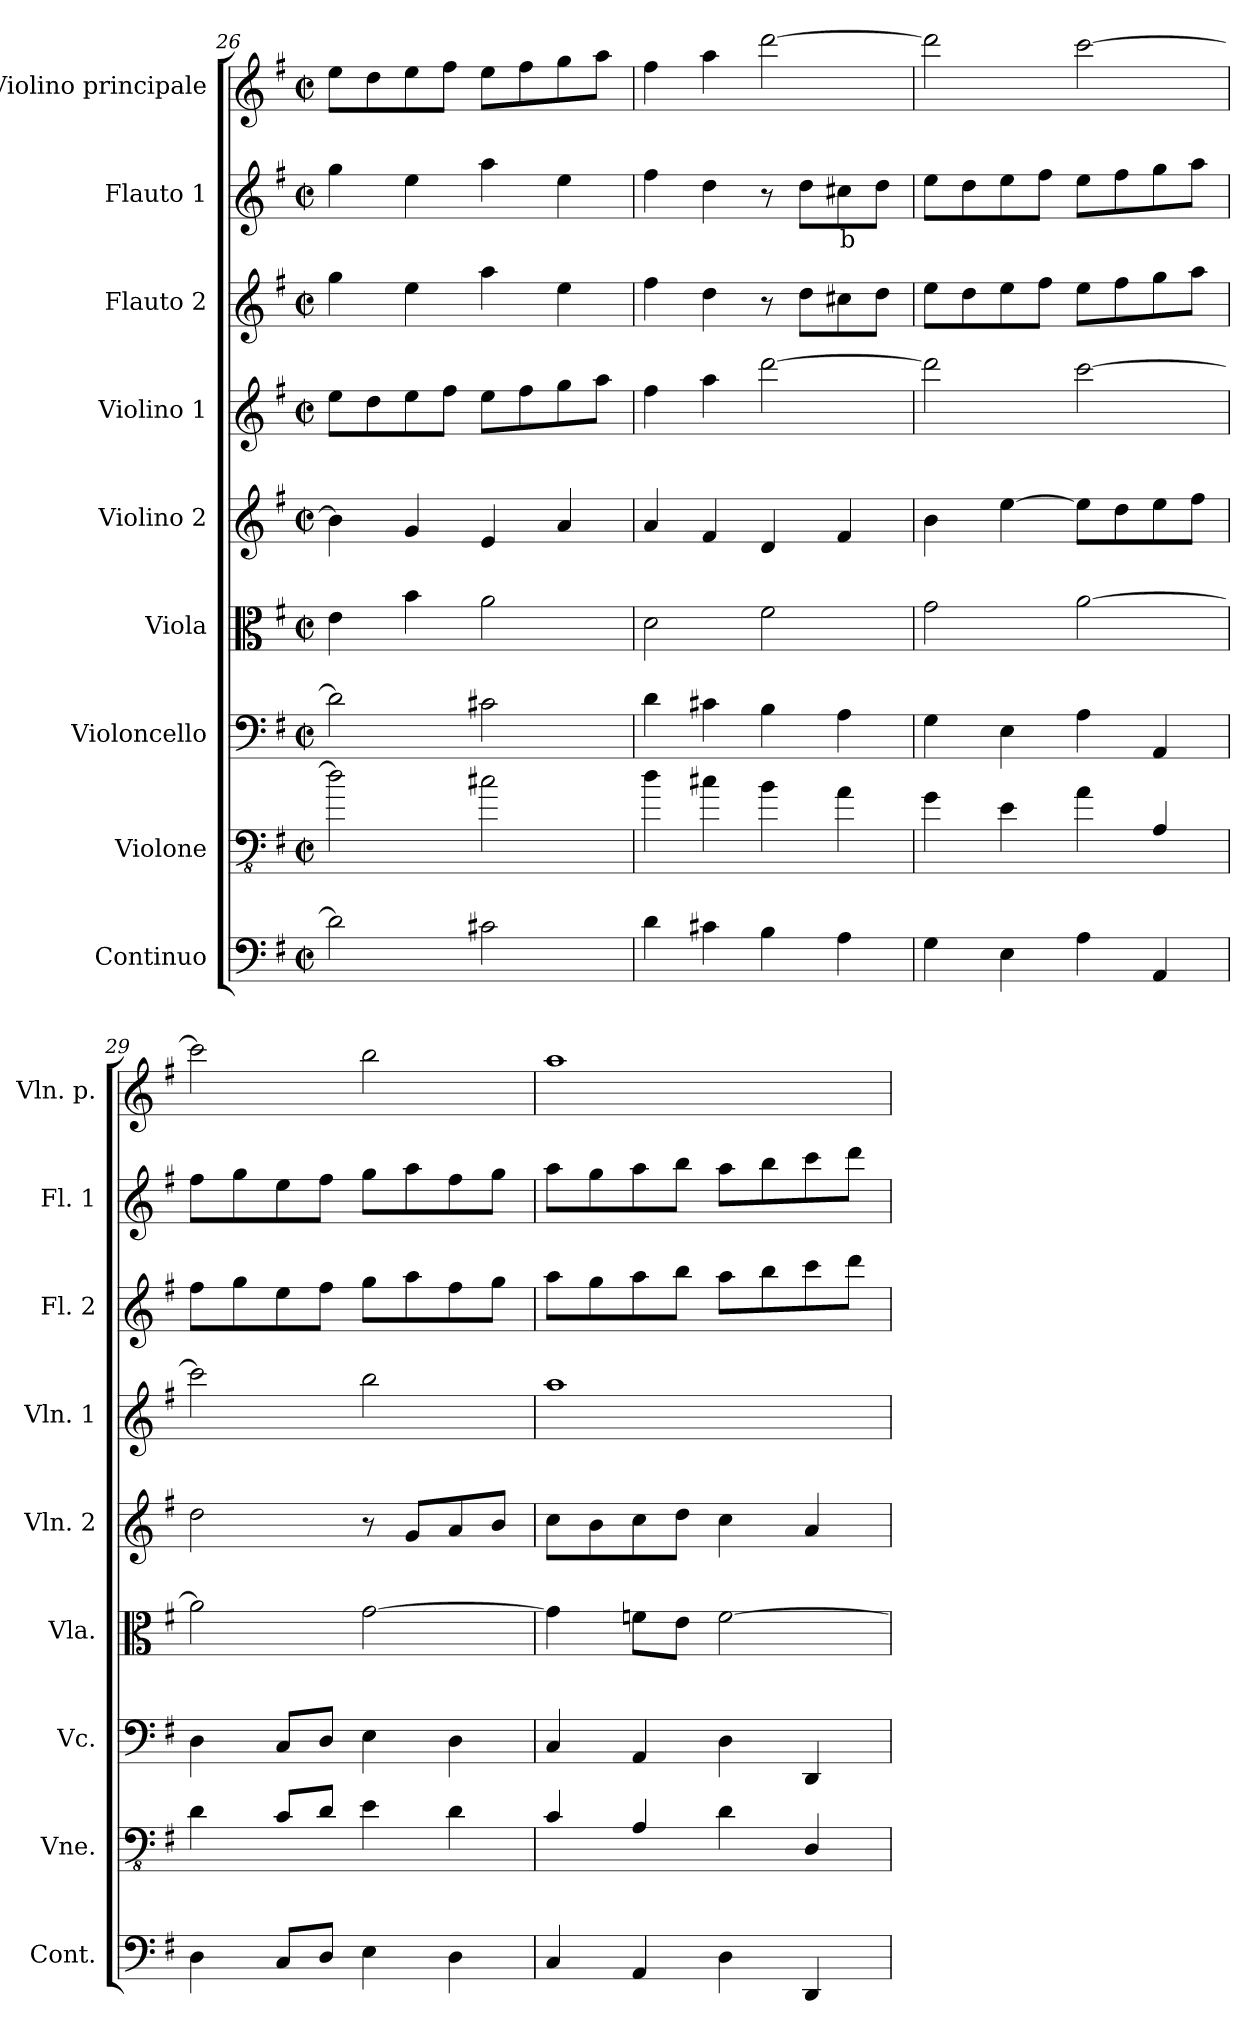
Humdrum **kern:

**kern	**kern	**kern	**kern	**kern	**kern	**kern	**kern	**text	**kern
*part9	*part8	*part7	*part6	*part5	*part4	*part3	*part2	*part2	*part1
*staff9	*staff8	*staff7	*staff6	*staff5	*staff4	*staff3	*staff2	*staff2	*staff1
*I"Continuo	*I"Violone	*I"Violoncello	*I"Viola	*I"Violino 2	*I"Violino 1	*I"Flauto 2	*I"Flauto 1	*	*I"Violino principale
*I'Cont.	*I'Vne.	*I'Vc.	*I'Vla.	*I'Vln. 2	*I'Vln. 1	*I'Fl. 2	*I'Fl. 1	*	*I'Vln. p.
*clefF4	*clefFv4	*clefF4	*clefC3	*clefG2	*clefG2	*clefG2	*clefG2	*	*clefG2
*	*ITrd7c12	*	*	*	*	*	*	*	*
*k[f#]	*k[f#]	*k[f#]	*k[f#]	*k[f#]	*k[f#]	*k[f#]	*k[f#]	*	*k[f#]
*M2/2	*M2/2	*M2/2	*M2/2	*M2/2	*M2/2	*M2/2	*M2/2	*	*M2/2
*met(c|)	*met(c|)	*met(c|)	*met(c|)	*met(c|)	*met(c|)	*met(c|)	*met(c|)	*	*met(c|)
=26	=26	=26	=26	=26	=26	=26	=26	=26	=26
2d\]	2D\]	2d\]	4e\	4b\]	8ee\L	4gg\	4gg\	.	8ee\L
.	.	.	.	.	8dd\	.	.	.	8dd\
.	.	.	4b\	4g/	8ee\	4ee\	4ee\	.	8ee\
.	.	.	.	.	8ff#\J	.	.	.	8ff#\J
2c#X\	2C#X\	2c#X\	2a\	4e/	8ee\L	4aa\	4aa\	.	8ee\L
.	.	.	.	.	8ff#\	.	.	.	8ff#\
.	.	.	.	4a/	8gg\	4ee\	4ee\	.	8gg\
.	.	.	.	.	8aa\J	.	.	.	8aa\J
=27	=27	=27	=27	=27	=27	=27	=27	=27	=27
4d\	4D\	4d\	2d\	4a/	4ff#\	4ff#\	4ff#\	.	4ff#\
4c#X\	4C#X\	4c#X\	.	4f#/	4aa\	4dd\	4dd\	.	4aa\
4B\	4BB\	4B\	2f#\	4d/	[2ddd\	8r	8r	.	[2ddd\
.	.	.	.	.	.	8dd\L	8dd\L	.	.
!	!	!	!	!	!	!	!	!LO:LY:color=#FF0000	!
4A\	4AA\	4A\	.	4f#/	.	8cc#X\	8cc#X\	b	.
.	.	.	.	.	.	8dd\J	8dd\J	.	.
=28	=28	=28	=28	=28	=28	=28	=28	=28	=28
4G\	4GG\	4G\	2g\	4b\	2ddd\]	8ee\L	8ee\L	.	2ddd\]
.	.	.	.	.	.	8dd\	8dd\	.	.
4E\	4EE\	4E\	.	[4ee\	.	8ee\	8ee\	.	.
.	.	.	.	.	.	8ff#\J	8ff#\J	.	.
4A\	4AA\	4A\	[2a\	8ee\L]	[2ccc\	8ee\L	8ee\L	.	[2ccc\
.	.	.	.	8dd\	.	8ff#\	8ff#\	.	.
4AA/	4AAA/	4AA/	.	8ee\	.	8gg\	8gg\	.	.
.	.	.	.	8ff#\J	.	8aa\J	8aa\J	.	.
=29	=29	=29	=29	=29	=29	=29	=29	=29	=29
4D\	4DD\	4D\	2a\]	2dd\	2ccc\]	8ff#\L	8ff#\L	.	2ccc\]
.	.	.	.	.	.	8gg\	8gg\	.	.
8C/L	8CC/L	8C/L	.	.	.	8ee\	8ee\	.	.
8D/J	8DD/J	8D/J	.	.	.	8ff#\J	8ff#\J	.	.
4E\	4EE\	4E\	[2g\	8r	2bb\	8gg\L	8gg\L	.	2bb\
.	.	.	.	8g/L	.	8aa\	8aa\	.	.
4D\	4DD\	4D\	.	8a/	.	8ff#\	8ff#\	.	.
.	.	.	.	8b/J	.	8gg\J	8gg\J	.	.
=30	=30	=30	=30	=30	=30	=30	=30	=30	=30
4C/	4CC/	4C/	4g\]	8cc\L	1aa	8aa\L	8aa\L	.	1aa
.	.	.	.	8b\	.	8gg\	8gg\	.	.
4AA/	4AAA/	4AA/	8fn\L	8cc\	.	8aa\	8aa\	.	.
.	.	.	8e\J	8dd\J	.	8bb\J	8bb\J	.	.
4D\	4DD\	4D\	[2f\	4cc\	.	8aa\L	8aa\L	.	.
.	.	.	.	.	.	8bb\	8bb\	.	.
4DD/	4DDD/	4DD/	.	4a/	.	8ccc\	8ccc\	.	.
.	.	.	.	.	.	8ddd\J	8ddd\J	.	.
=	=	=	=	=	=	=	=	=	=
*-	*-	*-	*-	*-	*-	*-	*-	*-	*-
